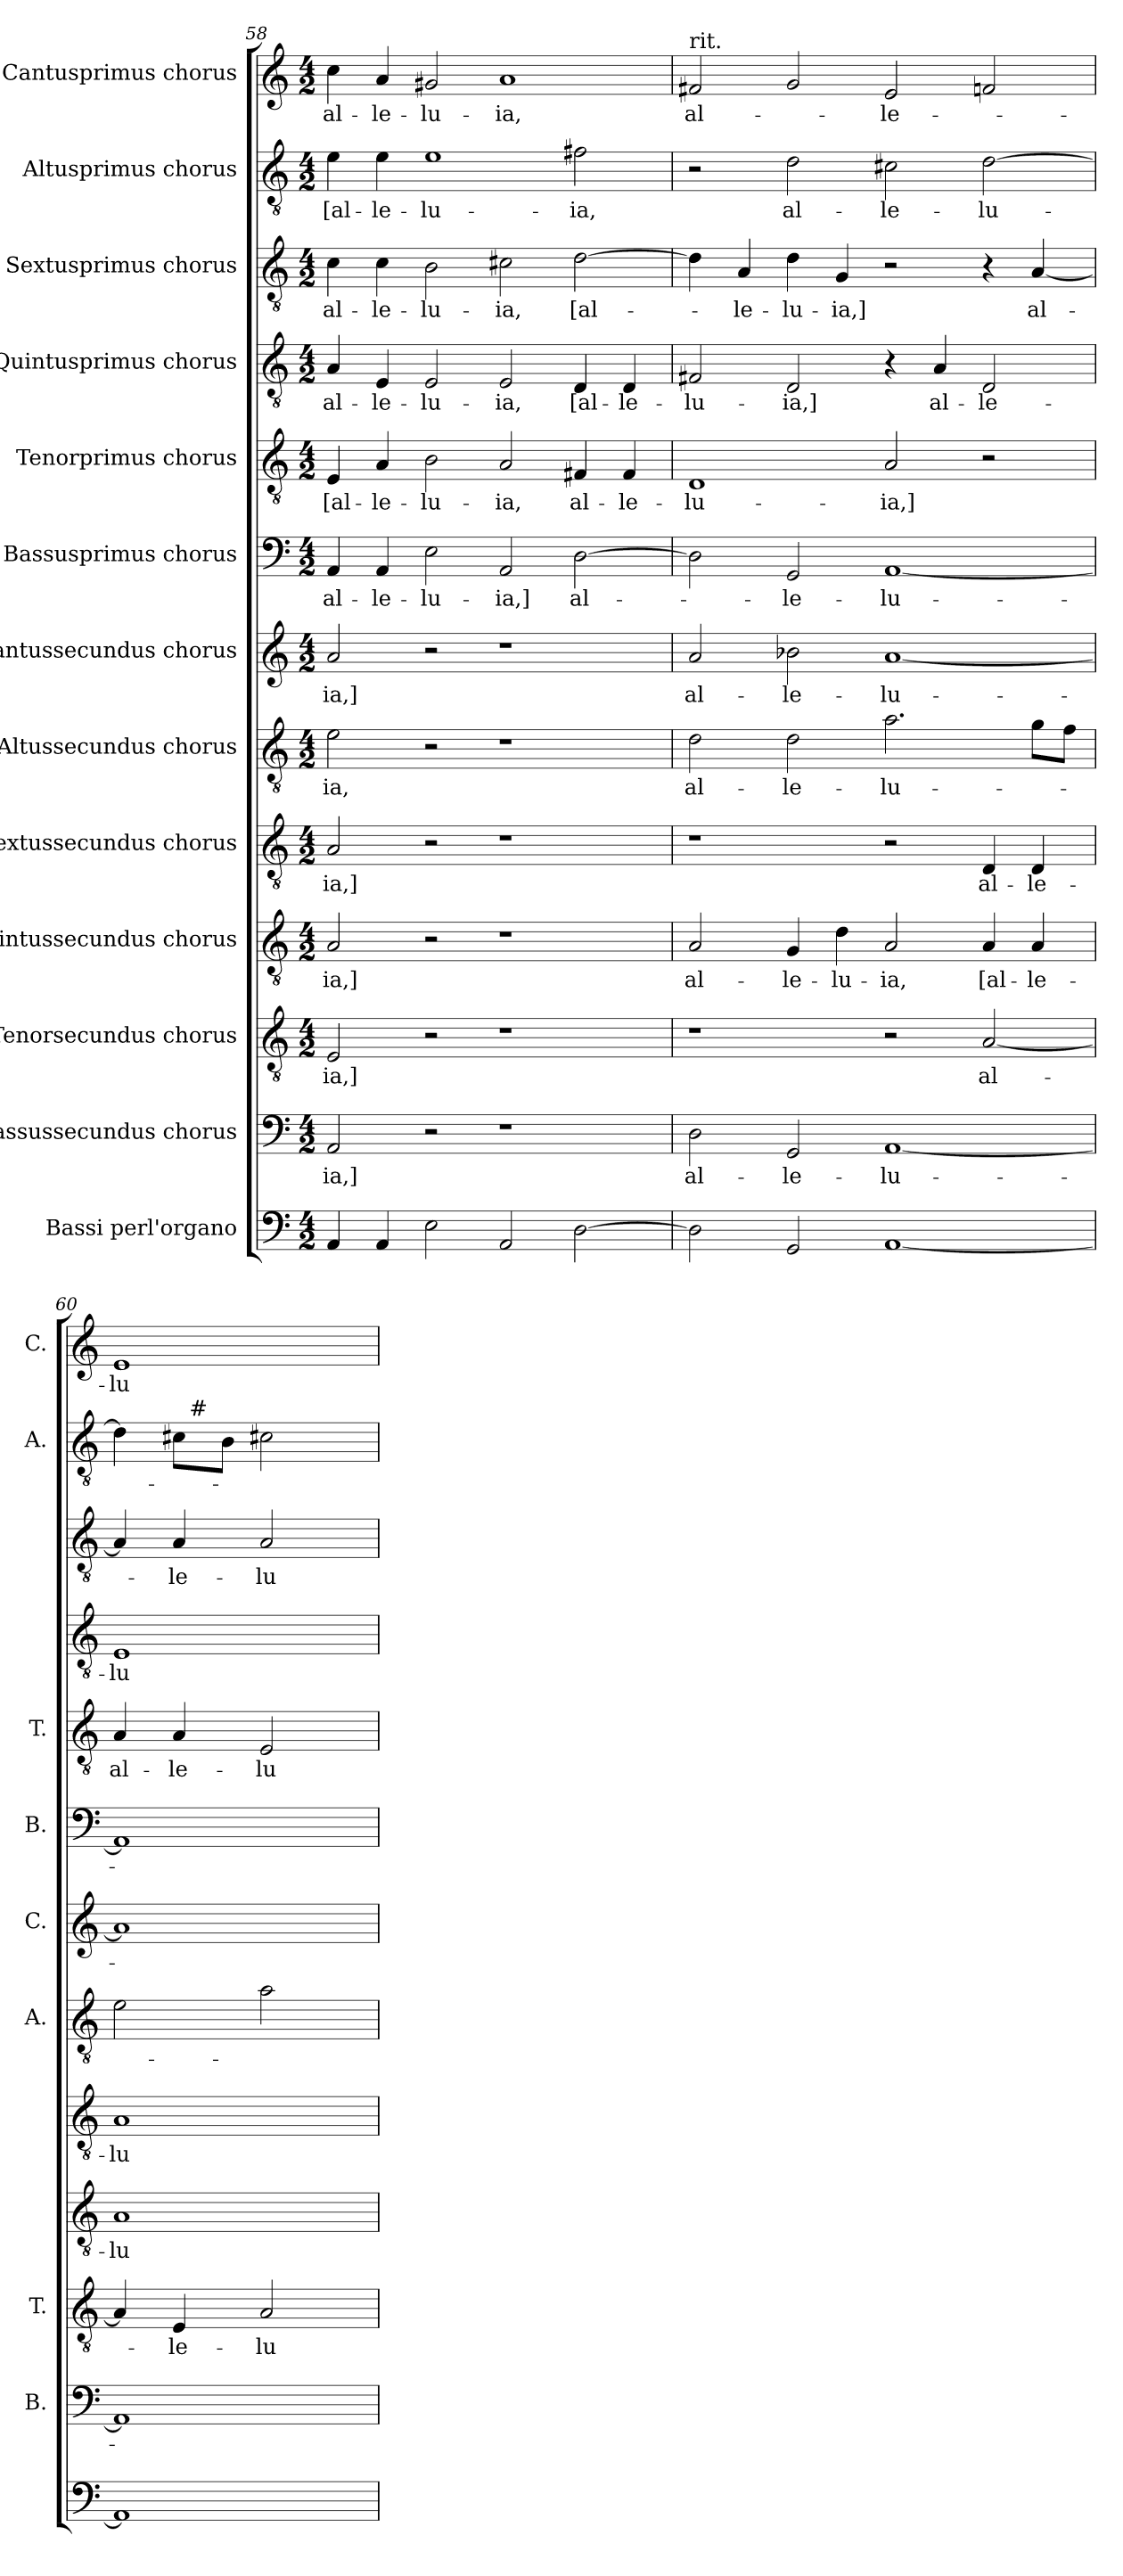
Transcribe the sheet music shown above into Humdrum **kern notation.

**kern	**kern	**text	**kern	**text	**kern	**text	**kern	**text	**kern	**text	**kern	**text	**kern	**text	**kern	**text	**kern	**text	**kern	**text	**kern	**text	**kern	**text
*part13	*part12	*part12	*part11	*part11	*part10	*part10	*part9	*part9	*part8	*part8	*part7	*part7	*part6	*part6	*part5	*part5	*part4	*part4	*part3	*part3	*part2	*part2	*part1	*part1
*staff13	*staff12	*staff12	*staff11	*staff11	*staff10	*staff10	*staff9	*staff9	*staff8	*staff8	*staff7	*staff7	*staff6	*staff6	*staff5	*staff5	*staff4	*staff4	*staff3	*staff3	*staff2	*staff2	*staff1	*staff1
*I"Bassi perl'organo	*I"Bassussecundus chorus	*	*I"Tenorsecundus chorus	*	*I"Quintussecundus chorus	*	*I"Sextussecundus chorus	*	*I"Altussecundus chorus	*	*I"Cantussecundus chorus	*	*I"Bassusprimus chorus	*	*I"Tenorprimus chorus	*	*I"Quintusprimus chorus	*	*I"Sextusprimus chorus	*	*I"Altusprimus chorus	*	*I"Cantusprimus chorus	*
*	*I'B.	*	*I'T.	*	*	*	*	*	*I'A.	*	*I'C.	*	*I'B.	*	*I'T.	*	*	*	*	*	*I'A.	*	*I'C.	*
!!LO:PB:g=z
*clefF4	*clefF4	*	*clefGv2	*	*clefGv2	*	*clefGv2	*	*clefGv2	*	*clefG2	*	*clefF4	*	*clefGv2	*	*clefGv2	*	*clefGv2	*	*clefGv2	*	*clefG2	*
*	*	*	*ITrd7c12	*	*ITrd7c12	*	*ITrd7c12	*	*ITrd7c12	*	*	*	*	*	*ITrd7c12	*	*ITrd7c12	*	*ITrd7c12	*	*ITrd7c12	*	*	*
*k[]	*k[]	*	*k[]	*	*k[]	*	*k[]	*	*k[]	*	*k[]	*	*k[]	*	*k[]	*	*k[]	*	*k[]	*	*k[]	*	*k[]	*
*C:	*C:	*	*C:	*	*C:	*	*C:	*	*C:	*	*C:	*	*C:	*	*C:	*	*C:	*	*C:	*	*C:	*	*C:	*
*M4/2	*M4/2	*	*M4/2	*	*M4/2	*	*M4/2	*	*M4/2	*	*M4/2	*	*M4/2	*	*M4/2	*	*M4/2	*	*M4/2	*	*M4/2	*	*M4/2	*
=58	=58	=58	=58	=58	=58	=58	=58	=58	=58	=58	=58	=58	=58	=58	=58	=58	=58	=58	=58	=58	=58	=58	=58	=58
!	!	!LO:LY:b	!	!LO:LY:b	!	!LO:LY:b	!	!LO:LY:b	!	!LO:LY:b	!	!LO:LY:b	!	!LO:LY:b	!	!LO:LY:b	!	!LO:LY:b	!	!LO:LY:b	!	!LO:LY:b	!	!LO:LY:b
4AA/	2AA/	-ia,]	2EE/	-ia,]	2AA/	-ia,]	2AA/	-ia,]	2E\	-ia,	2a/	-ia,]	4AA/	al-	4EE/	[al-	4AA/	al-	4C\	al-	4E\	[al-	4cc\	al-
!	!	!	!	!	!	!	!	!	!	!	!	!	!	!LO:LY:b	!	!LO:LY:b	!	!LO:LY:b	!	!LO:LY:b	!	!LO:LY:b	!	!LO:LY:b
4AA/	.	.	.	.	.	.	.	.	.	.	.	.	4AA/	-le-	4AA/	-le-	4EE/	-le-	4C\	-le-	4E\	-le-	4a/	-le-
!	!	!	!	!	!	!	!	!	!	!	!	!	!	!LO:LY:b	!	!LO:LY:b	!	!LO:LY:b	!	!LO:LY:b	!	!LO:LY:b	!	!LO:LY:b
2E\	2r	.	2r	.	2r	.	2r	.	2r	.	2r	.	2E\	-lu-	2BB\	-lu-	2EE/	-lu-	2BB\	-lu-	1E	-lu-	2g#X/	-lu-
!	!	!	!	!	!	!	!	!	!	!	!	!	!	!LO:LY:b	!	!LO:LY:b	!	!LO:LY:b	!	!LO:LY:b	!	!	!	!LO:LY:b
2AA/	1r	.	1r	.	1r	.	1r	.	1r	.	1r	.	2AA/	-ia,]	2AA/	-ia,	2EE/	-ia,	2C#X\	-ia,	.	.	1a	-ia,
!	!	!	!	!	!	!	!	!	!	!	!	!	!	!LO:LY:b	!	!LO:LY:b	!	!LO:LY:b	!	!LO:LY:b	!	!LO:LY:b	!	!
[>2D\	.	.	.	.	.	.	.	.	.	.	.	.	[>2D\	al-	4FF#X/	al-	4DD/	[al-	[>2D\	[al-	2F#X\	-ia,	.	.
!	!	!	!	!	!	!	!	!	!	!	!	!	!	!	!	!LO:LY:b	!	!LO:LY:b	!	!	!	!	!	!
.	.	.	.	.	.	.	.	.	.	.	.	.	.	.	4FF#/	-le-	4DD/	-le-	.	.	.	.	.	.
=59	=59	=59	=59	=59	=59	=59	=59	=59	=59	=59	=59	=59	=59	=59	=59	=59	=59	=59	=59	=59	=59	=59	=59	=59
!	!	!	!	!	!	!	!	!	!	!	!	!	!	!	!	!	!	!	!	!	!	!	!LO:TX:a:t=rit.	!
!	!	!LO:LY:b	!	!	!	!LO:LY:b	!	!	!	!LO:LY:b	!	!LO:LY:b	!	!	!	!LO:LY:b	!	!LO:LY:b	!	!	!	!	!	!LO:LY:b
2D\]	2D\	al-	1r	.	2AA/	al-	1r	.	2D\	al-	2a/	al-	2D\]	.	1DD	-lu-	2FF#X/	-lu-	4D\]	.	2r	.	2f#X/	al-
!	!	!	!	!	!	!	!	!	!	!	!	!	!	!	!	!	!	!	!	!LO:LY:b	!	!	!	!
.	.	.	.	.	.	.	.	.	.	.	.	.	.	.	.	.	.	.	4AA/	-le-	.	.	.	.
!	!	!LO:LY:b	!	!	!	!LO:LY:b	!	!	!	!LO:LY:b	!	!LO:LY:b	!	!LO:LY:b	!	!	!	!LO:LY:b	!	!LO:LY:b	!	!LO:LY:b	!	!
2GG/	2GG/	-le-	.	.	4GG/	-le-	.	.	2D\	-le-	2b-X\	-le-	2GG/	-le-	.	.	2DD/	-ia,]	4D\	-lu-	2D\	al-	2g/	.
!	!	!	!	!	!	!LO:LY:b	!	!	!	!	!	!	!	!	!	!	!	!	!	!LO:LY:b	!	!	!	!
.	.	.	.	.	4D\	-lu-	.	.	.	.	.	.	.	.	.	.	.	.	4GG/	-ia,]	.	.	.	.
!	!	!LO:LY:b	!	!	!	!LO:LY:b	!	!	!	!LO:LY:b	!	!LO:LY:b	!	!LO:LY:b	!	!LO:LY:b	!	!	!	!	!	!LO:LY:b	!	!LO:LY:b
[<1AA	[<1AA	-lu-	2r	.	2AA/	-ia,	2r	.	2.A\	-lu-	[<1a	-lu-	[<1AA	-lu-	2AA/	-ia,]	4r	.	2r	.	2C#X\	-le-	2e/	-le-
!	!	!	!	!	!	!	!	!	!	!	!	!	!	!	!	!	!	!LO:LY:b	!	!	!	!	!	!
.	.	.	.	.	.	.	.	.	.	.	.	.	.	.	.	.	4AA/	al-	.	.	.	.	.	.
!	!	!	!	!LO:LY:b	!	!LO:LY:b	!	!LO:LY:b	!	!	!	!	!	!	!	!	!	!LO:LY:b	!	!	!	!LO:LY:b	!	!
.	.	.	[<2AA/	al-	4AA/	[al-	4DD/	al-	.	.	.	.	.	.	2r	.	2DD/	-le-	4r	.	[>2D\	-lu-	2fn/	.
!	!	!	!	!	!	!LO:LY:b	!	!LO:LY:b	!	!	!	!	!	!	!	!	!	!	!	!LO:LY:b	!	!	!	!
.	.	.	.	.	4AA/	-le-	4DD/	-le-	8G\L	.	.	.	.	.	.	.	.	.	[<4AA/	al-	.	.	.	.
.	.	.	.	.	.	.	.	.	8F\J	.	.	.	.	.	.	.	.	.	.	.	.	.	.	.
=60	=60	=60	=60	=60	=60	=60	=60	=60	=60	=60	=60	=60	=60	=60	=60	=60	=60	=60	=60	=60	=60	=60	=60	=60
!	!	!	!	!	!	!LO:LY:b	!	!LO:LY:b	!	!	!	!	!	!	!	!LO:LY:b	!	!LO:LY:b	!	!	!	!	!	!LO:LY:b
*	*	*	*	*	*	*	*	*	*	*	*	*	*	*	*	*	*	*	*	*	*^	*	*	*
1AA]	1AA]	.	4AA/]	.	1AA	-lu-	1AA	-lu-	2E\	.	1a]	.	1AA]	.	4AA/	al-	1EE	-lu-	4AA/]	.	4D\]	4ryy	.	1e	-lu-
!	!	!	!	!LO:LY:b	!	!	!	!	!	!	!	!	!	!	!	!LO:LY:b	!	!	!	!LO:LY:b	!	!	!	!	!
.	.	.	4EE/	-le-	.	.	.	.	.	.	.	.	.	.	4AA/	-le-	.	.	4AA/	-le-	8C#\L	32ryy	.	.	.
!	!	!	!	!	!	!	!	!	!	!	!	!	!	!	!	!	!	!	!	!	!	!LO:TX:a:t=#	!	!	!
.	.	.	.	.	.	.	.	.	.	.	.	.	.	.	.	.	.	.	.	.	.	2ryy	.	.	.
.	.	.	.	.	.	.	.	.	.	.	.	.	.	.	.	.	.	.	.	.	8BB\J	.	.	.	.
!	!	!	!	!LO:LY:b	!	!	!	!	!	!	!	!	!	!	!	!LO:LY:b	!	!	!	!LO:LY:b	!	!	!	!	!
.	.	.	2AA/	-lu-	.	.	.	.	2A\	.	.	.	.	.	2EE/	-lu-	.	.	2AA/	-lu-	2C#X\	.	.	.	.
.	.	.	.	.	.	.	.	.	.	.	.	.	.	.	.	.	.	.	.	.	.	8..ryy	.	.	.
*	*	*	*	*	*	*	*	*	*	*	*	*	*	*	*	*	*	*	*	*	*v	*v	*	*	*
=	=	=	=	=	=	=	=	=	=	=	=	=	=	=	=	=	=	=	=	=	=	=	=	=
*-	*-	*-	*-	*-	*-	*-	*-	*-	*-	*-	*-	*-	*-	*-	*-	*-	*-	*-	*-	*-	*-	*-	*-	*-
